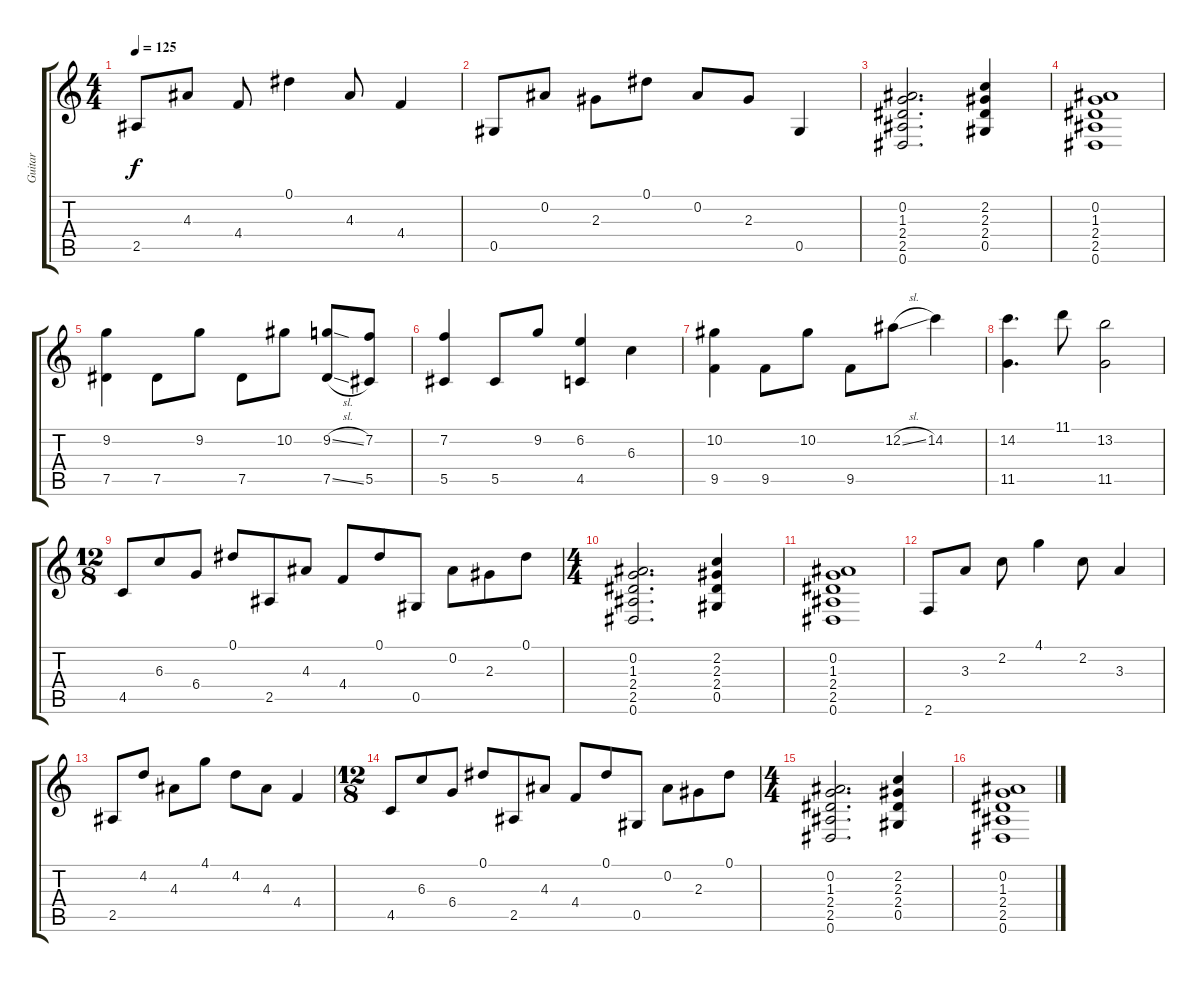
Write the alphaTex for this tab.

\track ("Guitar" "Guitar") {instrument acousticguitarsteel}
\staff {score tabs}
\tuning (Eb4 Bb3 Gb3 Db3 Ab2 Eb2) {hide}
\ts (4 4)
\tempo 125
\clef g2
\ks c
2.5.8{dy f} 4.3.8 4.4.8 0.1.4 4.3.8 4.4.4 |
0.5.8 0.2.8 2.3.8 0.1.8 0.2.8 2.3.8 0.5.4 |
(0.2 1.3 2.4 2.5 0.6).2{d} (2.2 2.3 2.4 0.5).4 |
(0.2 1.3 2.4 2.5 0.6).1 |
(9.2 7.5).4 7.5.8 9.2.8 7.5.8 10.2.8 (9.2{sl} 7.5{sl}).8 (7.2 5.5).8 |
(7.2 5.5).4 5.5.8 9.2.8 (6.2 4.5).4 6.3.4 |
(10.2 9.5).4 9.5.8 10.2.8 9.5.8 12.2{sl}.8 14.2.4 |
(14.2 11.5).4{d} 11.1.8 (13.2 11.5).2 |
\ts (12 8)
4.5.8 6.3.8 6.4.8 0.1.8 2.5.8 4.3.8 4.4.8 0.1.8 0.5.8 0.2.8 2.3.8 0.1.8 |
\ts (4 4)
(0.2 1.3 2.4 2.5 0.6).2{d} (2.2 2.3 2.4 0.5).4 |
(0.2 1.3 2.4 2.5 0.6).1 |
2.6.8 3.3.8 2.2.8 4.1.4 2.2.8 3.3.4 |
2.5.8 4.2.8 4.3.8 4.1.8 4.2.8 4.3.8 4.4.4 |
\ts (12 8)
4.5.8 6.3.8 6.4.8 0.1.8 2.5.8 4.3.8 4.4.8 0.1.8 0.5.8 0.2.8 2.3.8 0.1.8 |
\ts (4 4)
(0.2 1.3 2.4 2.5 0.6).2{d} (2.2 2.3 2.4 0.5).4 |
(0.2 1.3 2.4 2.5 0.6).1
